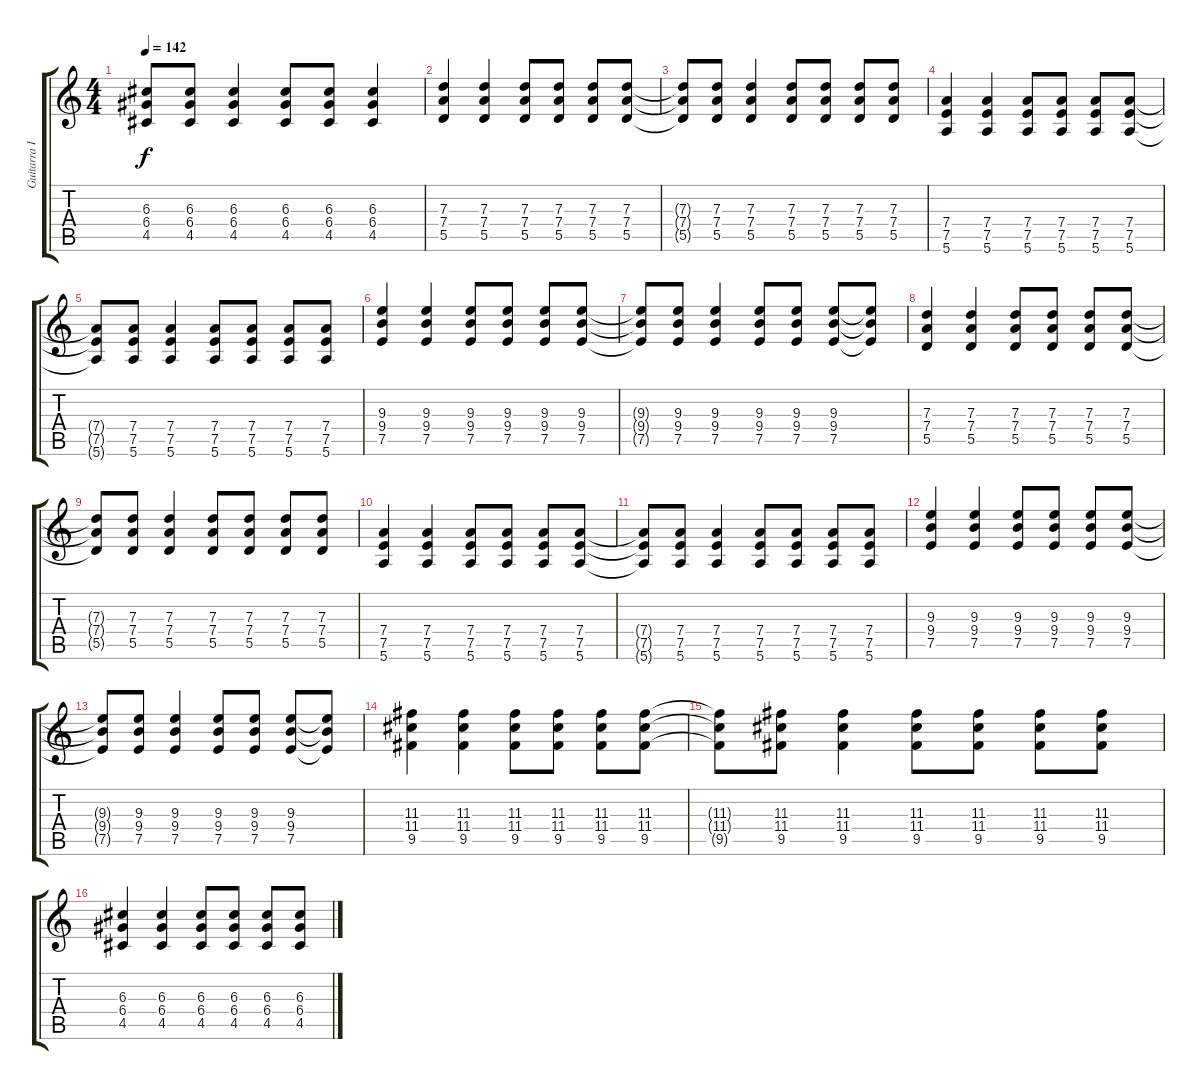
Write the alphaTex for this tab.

\track ("Guitarra I" "Guitarra I") {instrument electricguitarmuted}
\staff {score tabs}
\tuning (E4 B3 G3 D3 A2 E2) {hide}
\ts (4 4)
\tempo 142
\clef g2
\ks c
(6.3{t} 6.4{t} 4.5{t}).8{dy f} (6.3 6.4 4.5).8 (6.3 6.4 4.5).4 (6.3 6.4 4.5).8 (6.3 6.4 4.5).8 (6.3 6.4 4.5).4 |
(7.3 7.4 5.5).4 (7.3 7.4 5.5).4 (7.3 7.4 5.5).8 (7.3 7.4 5.5).8 (7.3 7.4 5.5).8 (7.3 7.4 5.5).8 |
(7.3{t} 7.4{t} 5.5{t}).8 (7.3 7.4 5.5).8 (7.3 7.4 5.5).4 (7.3 7.4 5.5).8 (7.3 7.4 5.5).8 (7.3 7.4 5.5).8 (7.3 7.4 5.5).8 |
(7.4 7.5 5.6).4 (7.4 7.5 5.6).4 (7.4 7.5 5.6).8 (7.4 7.5 5.6).8 (7.4 7.5 5.6).8 (7.4 7.5 5.6).8 |
(7.4{t} 7.5{t} 5.6{t}).8 (7.4 7.5 5.6).8 (7.4 7.5 5.6).4 (7.4 7.5 5.6).8 (7.4 7.5 5.6).8 (7.4 7.5 5.6).8 (7.4 7.5 5.6).8 |
(9.3 9.4 7.5).4 (9.3 9.4 7.5).4 (9.3 9.4 7.5).8 (9.3 9.4 7.5).8 (9.3 9.4 7.5).8 (9.3 9.4 7.5).8 |
(9.3{t} 9.4{t} 7.5{t}).8 (9.3 9.4 7.5).8 (9.3 9.4 7.5).4 (9.3 9.4 7.5).8 (9.3 9.4 7.5).8 (9.3 9.4 7.5).8 (9.3{t} 9.4{t} 7.5{t}).8 |
(7.3 7.4 5.5).4 (7.3 7.4 5.5).4 (7.3 7.4 5.5).8 (7.3 7.4 5.5).8 (7.3 7.4 5.5).8 (7.3 7.4 5.5).8 |
(7.3{t} 7.4{t} 5.5{t}).8 (7.3 7.4 5.5).8 (7.3 7.4 5.5).4 (7.3 7.4 5.5).8 (7.3 7.4 5.5).8 (7.3 7.4 5.5).8 (7.3 7.4 5.5).8 |
(7.4 7.5 5.6).4 (7.4 7.5 5.6).4 (7.4 7.5 5.6).8 (7.4 7.5 5.6).8 (7.4 7.5 5.6).8 (7.4 7.5 5.6).8 |
(7.4{t} 7.5{t} 5.6{t}).8 (7.4 7.5 5.6).8 (7.4 7.5 5.6).4 (7.4 7.5 5.6).8 (7.4 7.5 5.6).8 (7.4 7.5 5.6).8 (7.4 7.5 5.6).8 |
(9.3 9.4 7.5).4 (9.3 9.4 7.5).4 (9.3 9.4 7.5).8 (9.3 9.4 7.5).8 (9.3 9.4 7.5).8 (9.3 9.4 7.5).8 |
(9.3{t} 9.4{t} 7.5{t}).8 (9.3 9.4 7.5).8 (9.3 9.4 7.5).4 (9.3 9.4 7.5).8 (9.3 9.4 7.5).8 (9.3 9.4 7.5).8 (9.3{t} 9.4{t} 7.5{t}).8 |
(11.3 11.4 9.5).4 (11.3 11.4 9.5).4 (11.3 11.4 9.5).8 (11.3 11.4 9.5).8 (11.3 11.4 9.5).8 (11.3 11.4 9.5).8 |
(11.3{t} 11.4{t} 9.5{t}).8 (11.3 11.4 9.5).8 (11.3 11.4 9.5).4 (11.3 11.4 9.5).8 (11.3 11.4 9.5).8 (11.3 11.4 9.5).8 (11.3 11.4 9.5).8 |
(6.3 6.4 4.5).4 (6.3 6.4 4.5).4 (6.3 6.4 4.5).8 (6.3 6.4 4.5).8 (6.3 6.4 4.5).8 (6.3 6.4 4.5).8
